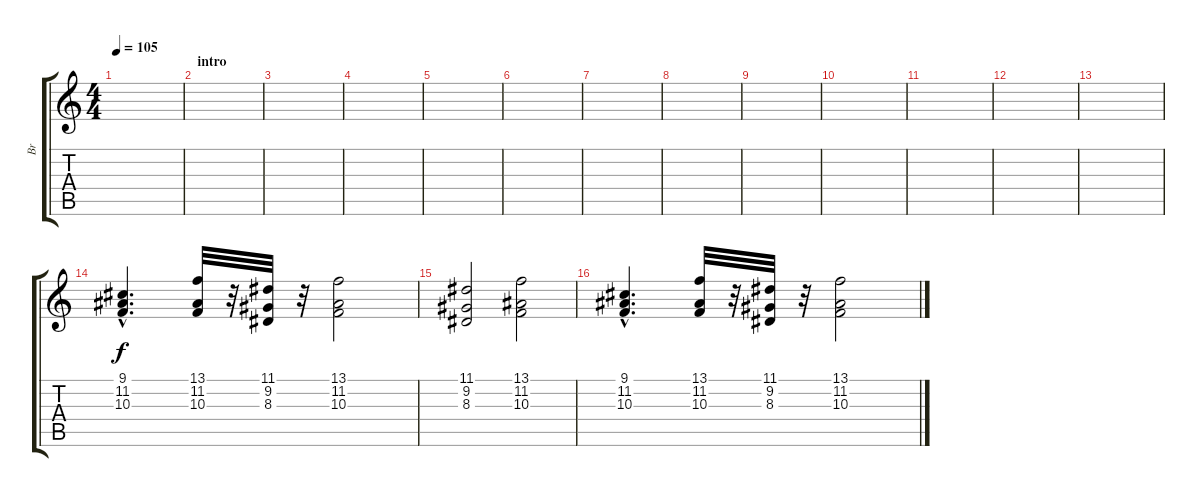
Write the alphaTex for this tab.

\track ("Br" "Br") {instrument brasssection}
\staff {score tabs}
\tuning (E4 B3 G3 D3 A2 E2) {hide}
\ts (4 4)
\tempo 105
\clef g2
\ks c
|
\section ("" "intro")
|
|
|
|
\section ("" "")
|
|
|
|
\section ("" "")
|
|
|
|
(9.1{hac} 11.2{hac} 10.3{hac}).4{d} (13.1 11.2 10.3).32 r.32 (11.1 9.2 8.3).32 r.32 (13.1 11.2 10.3).2 |
(11.1 9.2 8.3).2 (13.1 11.2 10.3).2 |
(9.1{hac} 11.2{hac} 10.3{hac}).4{d} (13.1 11.2 10.3).32 r.32 (11.1 9.2 8.3).32 r.32 (13.1 11.2 10.3).2
